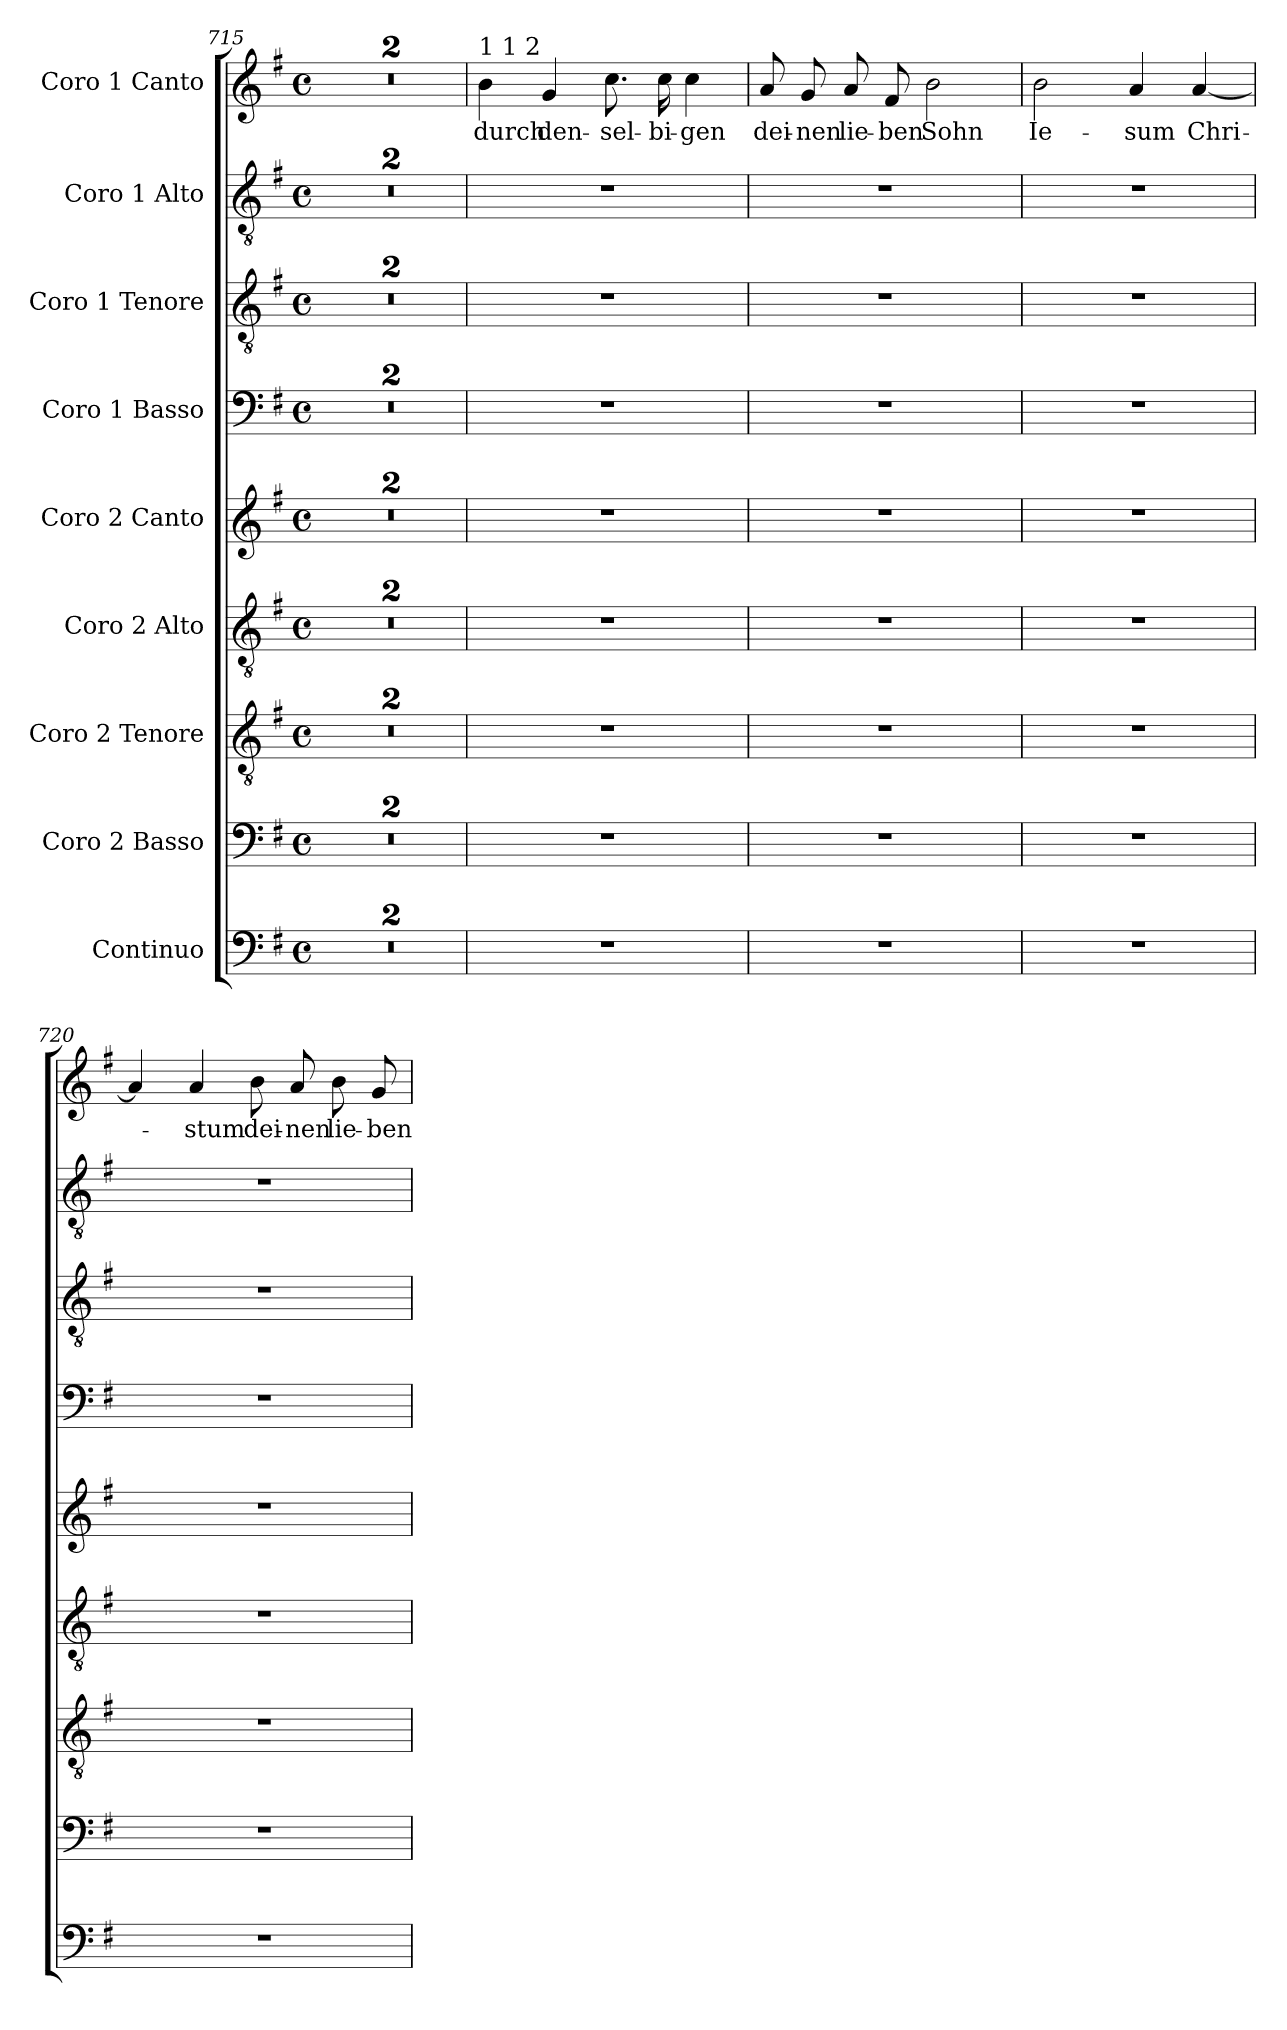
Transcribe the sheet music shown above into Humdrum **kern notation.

**kern	**kern	**kern	**kern	**kern	**kern	**kern	**kern	**kern	**text
*part9	*part8	*part7	*part6	*part5	*part4	*part3	*part2	*part1	*part1
*staff9	*staff8	*staff7	*staff6	*staff5	*staff4	*staff3	*staff2	*staff1	*staff1
*I"Continuo	*I"Coro 2  Basso	*I"Coro 2  Tenore	*I"Coro 2  Alto	*I"Coro 2  Canto	*I"Coro 1  Basso	*I"Coro 1  Tenore	*I"Coro 1  Alto	*I"Coro 1  Canto	*
*clefF4	*clefF4	*clefGv2	*clefGv2	*clefG2	*clefF4	*clefGv2	*clefGv2	*clefG2	*
*k[f#]	*k[f#]	*k[f#]	*k[f#]	*k[f#]	*k[f#]	*k[f#]	*k[f#]	*k[f#]	*
*G:	*G:	*G:	*G:	*G:	*G:	*G:	*G:	*G:	*
*M4/4	*M4/4	*M4/4	*M4/4	*M4/4	*M4/4	*M4/4	*M4/4	*M4/4	*
*met(c)	*met(c)	*met(c)	*met(c)	*met(c)	*met(c)	*met(c)	*met(c)	*met(c)	*
=715	=715	=715	=715	=715	=715	=715	=715	=715	=715
1r	1r	1r	1r	1r	1r	1r	1r	1r	.
=716	=716	=716	=716	=716	=716	=716	=716	=716	=716
1r	1r	1r	1r	1r	1r	1r	1r	1r	.
!!LO:LB:g=z
=717	=717	=717	=717	=717	=717	=717	=717	=717	=717
!	!	!	!	!	!	!	!	!LO:TX:a:t=1 1 2	!
!	!	!	!	!	!	!	!	!	!LO:LY:b:cj
1r	1r	1r	1r	1r	1r	1r	1r	4b\	durch
!	!	!	!	!	!	!	!	!	!LO:LY:b:cj
.	.	.	.	.	.	.	.	4g/	den-
!	!	!	!	!	!	!	!	!	!LO:LY:b:cj
.	.	.	.	.	.	.	.	8.cc\	-sel-
!	!	!	!	!	!	!	!	!	!LO:LY:b
.	.	.	.	.	.	.	.	16cc\	-bi-
!	!	!	!	!	!	!	!	!	!LO:LY:b:cj
.	.	.	.	.	.	.	.	4cc\	-gen
=718	=718	=718	=718	=718	=718	=718	=718	=718	=718
!	!	!	!	!	!	!	!	!	!LO:LY:b
1r	1r	1r	1r	1r	1r	1r	1r	8a/	dei-
!	!	!	!	!	!	!	!	!	!LO:LY:b:rj
.	.	.	.	.	.	.	.	8g/	-nen
!	!	!	!	!	!	!	!	!	!LO:LY:b
.	.	.	.	.	.	.	.	8a/	lie-
!	!	!	!	!	!	!	!	!	!LO:LY:b:rj
.	.	.	.	.	.	.	.	8f#/	-ben
!	!	!	!	!	!	!	!	!	!LO:LY:b:cj
.	.	.	.	.	.	.	.	2b\	Sohn
=719	=719	=719	=719	=719	=719	=719	=719	=719	=719
!	!	!	!	!	!	!	!	!	!LO:LY:b:cj
1r	1r	1r	1r	1r	1r	1r	1r	2b\	Ie-
!	!	!	!	!	!	!	!	!	!LO:LY:b:cj
.	.	.	.	.	.	.	.	4a/	-sum
!	!	!	!	!	!	!	!	!	!LO:LY:b:cj
.	.	.	.	.	.	.	.	[<4a/	Chri-
=720	=720	=720	=720	=720	=720	=720	=720	=720	=720
1r	1r	1r	1r	1r	1r	1r	1r	4a/]	.
!	!	!	!	!	!	!	!	!	!LO:LY:b:cj
.	.	.	.	.	.	.	.	4a/	-stum
!	!	!	!	!	!	!	!	!	!LO:LY:b
.	.	.	.	.	.	.	.	8b\	dei-
!	!	!	!	!	!	!	!	!	!LO:LY:b:rj
.	.	.	.	.	.	.	.	8a/	-nen
!	!	!	!	!	!	!	!	!	!LO:LY:b
.	.	.	.	.	.	.	.	8b\	lie-
!	!	!	!	!	!	!	!	!	!LO:LY:b:rj
.	.	.	.	.	.	.	.	8g/	-ben
=	=	=	=	=	=	=	=	=	=
*-	*-	*-	*-	*-	*-	*-	*-	*-	*-
